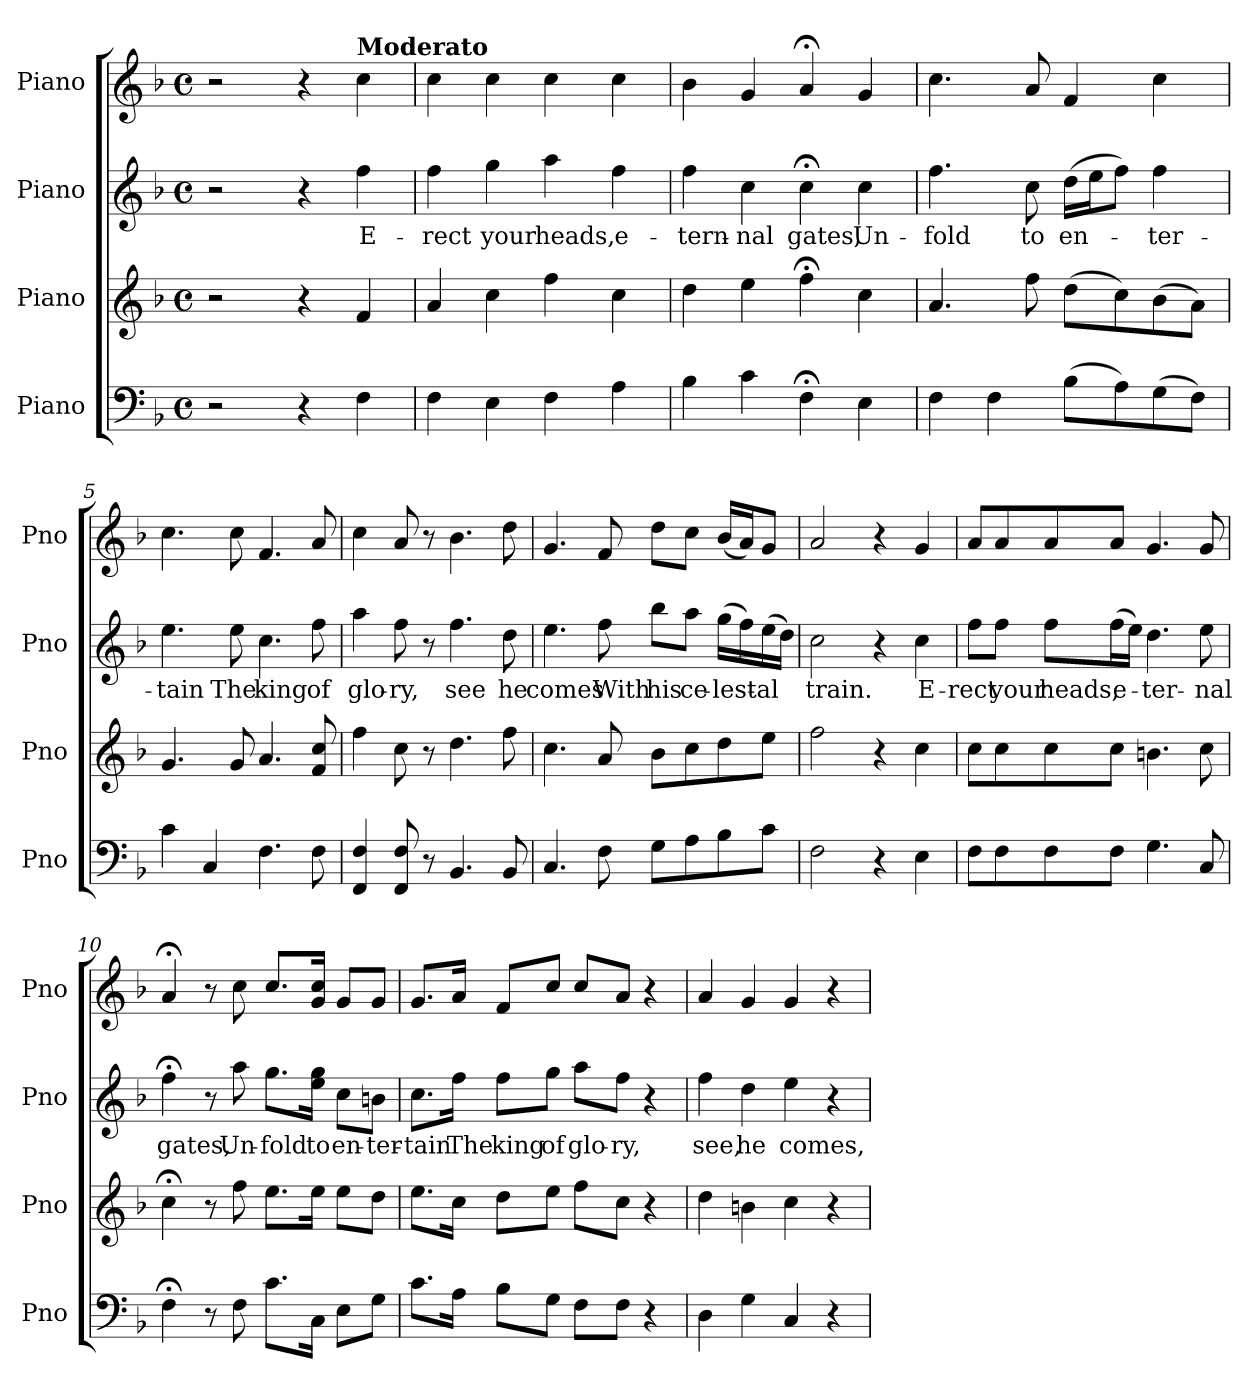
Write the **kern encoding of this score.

**kern	**kern	**kern	**text	**kern
*part4	*part3	*part2	*part2	*part1
*staff4	*staff3	*staff2	*staff2	*staff1
*I"Piano	*I"Piano	*I"Piano	*	*I"Piano
*I'Pno	*I'Pno	*I'Pno	*	*I'Pno
*clefF4	*clefG2	*clefG2	*	*clefG2
*k[b-]	*k[b-]	*k[b-]	*	*k[b-]
*M4/4	*M4/4	*M4/4	*	*M4/4
*met(c)	*met(c)	*met(c)	*	*met(c)
=1	=1	=1	=1	=1
2r	2r	2r	.	2r
4r	4r	4r	.	4r
!	!	!	!	!LO:TX:a:B:t=Moderato
!	!	!	!LO:LY:b	!
4F\	4f/	4ff\	E-	4cc\
=2	=2	=2	=2	=2
!	!	!	!LO:LY:b	!
4F\	4a/	4ff\	-rect	4cc\
!	!	!	!LO:LY:b	!
4E\	4cc\	4gg\	your	4cc\
!	!	!	!LO:LY:b	!
4F\	4ff\	4aa\	heads,	4cc\
!	!	!	!LO:LY:b	!
4A\	4cc\	4ff\	e-	4cc\
=3	=3	=3	=3	=3
!	!	!	!LO:LY:b	!
4B-\	4dd\	4ff\	-tern-	4b-\
!	!	!	!LO:LY:b	!
4c\	4ee\	4cc\	-nal	4g/
!	!	!	!LO:LY:b	!
4F;<\	4ff;<\	4cc;<\	gates,	4a;</
!	!	!	!LO:LY:b	!
4E\	4cc\	4cc\	Un-	4g/
=4	=4	=4	=4	=4
!	!	!	!LO:LY:b	!
4F\	4.a/	4.ff\	-fold	4.cc\
4F\	.	.	.	.
!	!	!	!LO:LY:b	!
.	8ff\	8cc\	to	8a/
!	!	!	!LO:LY:b	!
(>8B-\L	(>8dd\L	(>16dd\LL	en-	4f/
.	.	16ee\J	.	.
8A\)	8cc\)	8ff\J)	.	.
!	!	!	!LO:LY:b	!
(>8G\	(>8b-\	4ff\	-ter-	4cc\
8F\J)	8a\J)	.	.	.
=5	=5	=5	=5	=5
!	!	!	!LO:LY:b	!
4c\	4.g/	4.ee\	-tain	4.cc\
4C/	.	.	.	.
!	!	!	!LO:LY:b	!
.	8g/	8ee\	The	8cc\
!	!	!	!LO:LY:b	!
4.F\	4.a/	4.cc\	king	4.f/
!	!	!	!LO:LY:b	!
8F\	8f/ 8cc/	8ff\	of	8a/
!!LO:LB:g=z
=6	=6	=6	=6	=6
!	!	!	!LO:LY:b	!
4FF/ 4F/	4ff\	4aa\	glo-	4cc\
!	!	!	!LO:LY:b	!
8FF/ 8F/	8cc\	8ff\	-ry,	8a/
8r	8r	8r	.	8r
!	!	!	!LO:LY:b	!
4.BB-/	4.dd\	4.ff\	see	4.b-\
!	!	!	!LO:LY:b	!
8BB-/	8ff\	8dd\	he	8dd\
=7	=7	=7	=7	=7
!	!	!	!LO:LY:b	!
4.C/	4.cc\	4.ee\	comes	4.g/
!	!	!	!LO:LY:b	!
8F\	8a/	8ff\	With	8f/
!	!	!	!LO:LY:b	!
8G\L	8b-\L	8bb-\L	his	8dd\L
!	!	!	!LO:LY:b	!
8A\	8cc\	8aa\J	ce-	8cc\J
!	!	!	!LO:LY:b	!
8B-\	8dd\	(>16gg\LL	-lest-	(<16b-/LL
.	.	16ff\)	.	16a/J)
!	!	!	!LO:LY:b	!
8c\J	8ee\J	(>16ee\	-al	8g/J
.	.	16dd\JJ)	.	.
=8	=8	=8	=8	=8
!	!	!	!LO:LY:b	!
2F\	2ff\	2cc\	train.	2a/
4r	4r	4r	.	4r
!	!	!	!LO:LY:b	!
4E\	4cc\	4cc\	E-	4g/
=9	=9	=9	=9	=9
!	!	!	!LO:LY:b	!
8F\L	8cc\L	8ff\L	-rect	8a/L
!	!	!	!LO:LY:b	!
8F\	8cc\	8ff\J	your	8a/
!	!	!	!LO:LY:b	!
8F\	8cc\	8ff\L	heads,	8a/
!	!	!	!LO:LY:b	!
8F\J	8cc\J	(>16ff\L	e-	8a/J
.	.	16ee\JJ)	.	.
!	!	!	!LO:LY:b	!
4.G\	4.bn\	4.dd\	-ter-	4.g/
!	!	!	!LO:LY:b	!
8C/	8cc\	8ee\	-nal	8g/
!!LO:LB:g=z
=10	=10	=10	=10	=10
!	!	!	!LO:LY:b	!
4F;<\	4cc;<\	4ff;<\	gates,	4a;</
8r	8r	8r	.	8r
!	!	!	!LO:LY:b	!
8F\	8ff\	8aa\	Un-	8cc\
!	!	!	!LO:LY:b	!
8.c\L	8.ee\L	8.gg\L	-fold	8.cc/L
!	!	!	!LO:LY:b	!
16C\Jk	16ee\Jk	16ee\ 16gg\Jk	to	16g/ 16cc/Jk
!	!	!	!LO:LY:b	!
8E\L	8ee\L	8cc\L	en-	8g/L
!	!	!	!LO:LY:b	!
8G\J	8dd\J	8bn\J	-ter-	8g/J
=11	=11	=11	=11	=11
!	!	!	!LO:LY:b	!
8.c\L	8.ee\L	8.cc\L	-tain	8.g/L
!	!	!	!LO:LY:b	!
16A\Jk	16cc\Jk	16ff\Jk	The	16a/Jk
!	!	!	!LO:LY:b	!
8B-\L	8dd\L	8ff\L	king	8f/L
!	!	!	!LO:LY:b	!
8G\J	8ee\J	8gg\J	of	8cc/J
!	!	!	!LO:LY:b	!
8F\L	8ff\L	8aa\L	glo-	8cc/L
!	!	!	!LO:LY:b	!
8F\J	8cc\J	8ff\J	-ry,	8a/J
4r	4r	4r	.	4r
=12	=12	=12	=12	=12
!	!	!	!LO:LY:b	!
4D\	4dd\	4ff\	see,	4a/
!	!	!	!LO:LY:b	!
4G\	4bn\	4dd\	he	4g/
!	!	!	!LO:LY:b	!
4C/	4cc\	4ee\	comes,	4g/
4r	4r	4r	.	4r
=	=	=	=	=
*-	*-	*-	*-	*-
